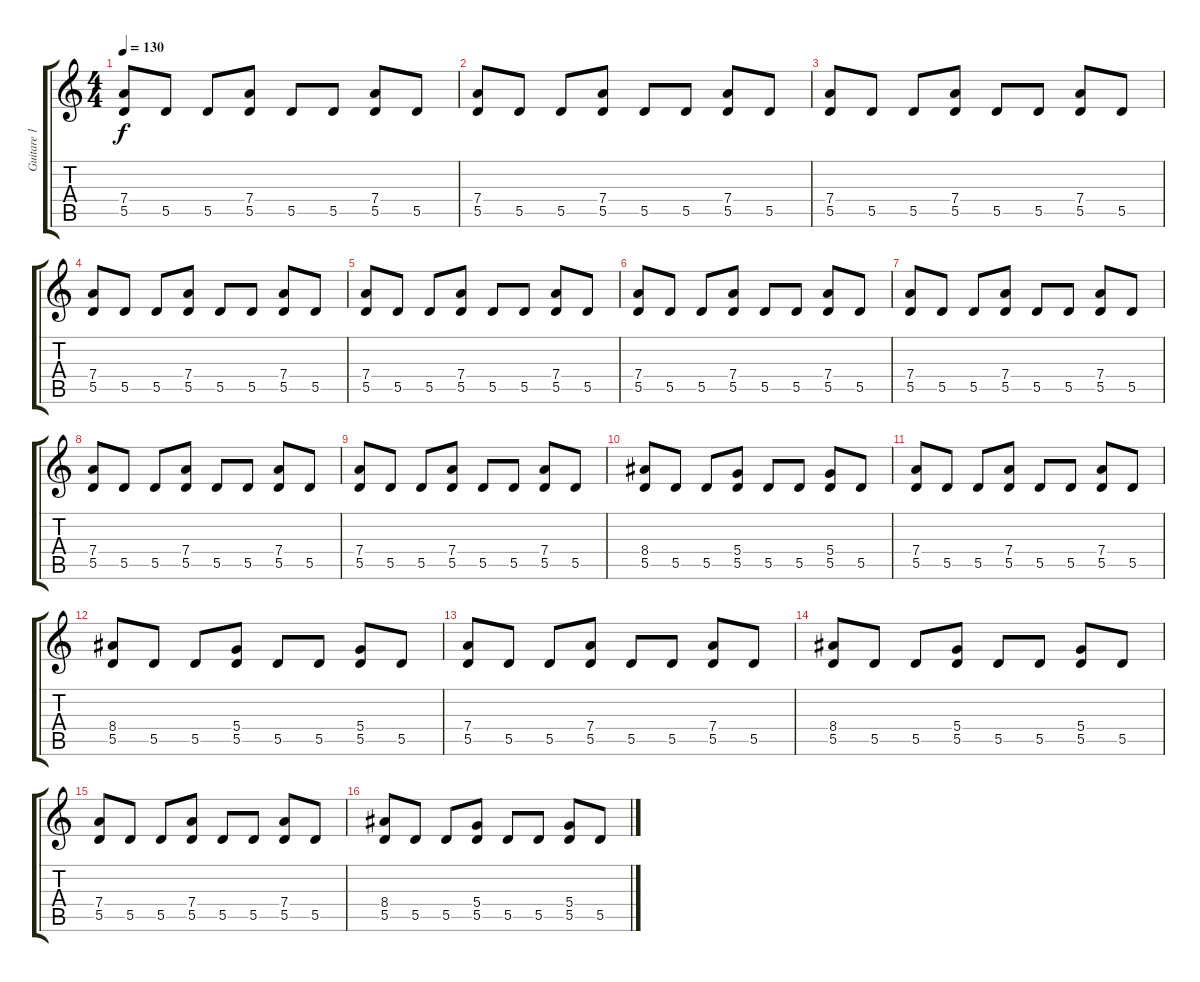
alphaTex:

\track ("Guitare 1" "Guitare 1") {instrument distortionguitar}
\staff {score tabs}
\tuning (E4 B3 G3 D3 A2 E2) {hide}
\ts (4 4)
\tempo 130
\clef g2
\ks c
(7.4 5.5).8{dy f instrument distortionguitar} 5.5.8 5.5.8 (7.4 5.5).8 5.5.8 5.5.8 (7.4 5.5).8 5.5.8 |
(7.4 5.5).8 5.5.8 5.5.8 (7.4 5.5).8 5.5.8 5.5.8 (7.4 5.5).8 5.5.8 |
(7.4 5.5).8 5.5.8 5.5.8 (7.4 5.5).8 5.5.8 5.5.8 (7.4 5.5).8 5.5.8 |
(7.4 5.5).8 5.5.8 5.5.8 (7.4 5.5).8 5.5.8 5.5.8 (7.4 5.5).8 5.5.8 |
(7.4 5.5).8 5.5.8 5.5.8 (7.4 5.5).8 5.5.8 5.5.8 (7.4 5.5).8 5.5.8 |
(7.4 5.5).8 5.5.8 5.5.8 (7.4 5.5).8 5.5.8 5.5.8 (7.4 5.5).8 5.5.8 |
(7.4 5.5).8 5.5.8 5.5.8 (7.4 5.5).8 5.5.8 5.5.8 (7.4 5.5).8 5.5.8 |
(7.4 5.5).8 5.5.8 5.5.8 (7.4 5.5).8 5.5.8 5.5.8 (7.4 5.5).8 5.5.8 |
(7.4 5.5).8 5.5.8 5.5.8 (7.4 5.5).8 5.5.8 5.5.8 (7.4 5.5).8 5.5.8 |
(8.4 5.5).8 5.5.8 5.5.8 (5.4 5.5).8 5.5.8 5.5.8 (5.4 5.5).8 5.5.8 |
(7.4 5.5).8 5.5.8 5.5.8 (7.4 5.5).8 5.5.8 5.5.8 (7.4 5.5).8 5.5.8 |
(8.4 5.5).8 5.5.8 5.5.8 (5.4 5.5).8 5.5.8 5.5.8 (5.4 5.5).8 5.5.8 |
(7.4 5.5).8 5.5.8 5.5.8 (7.4 5.5).8 5.5.8 5.5.8 (7.4 5.5).8 5.5.8 |
(8.4 5.5).8 5.5.8 5.5.8 (5.4 5.5).8 5.5.8 5.5.8 (5.4 5.5).8 5.5.8 |
(7.4 5.5).8 5.5.8 5.5.8 (7.4 5.5).8 5.5.8 5.5.8 (7.4 5.5).8 5.5.8 |
(8.4 5.5).8 5.5.8 5.5.8 (5.4 5.5).8 5.5.8 5.5.8 (5.4 5.5).8 5.5.8
